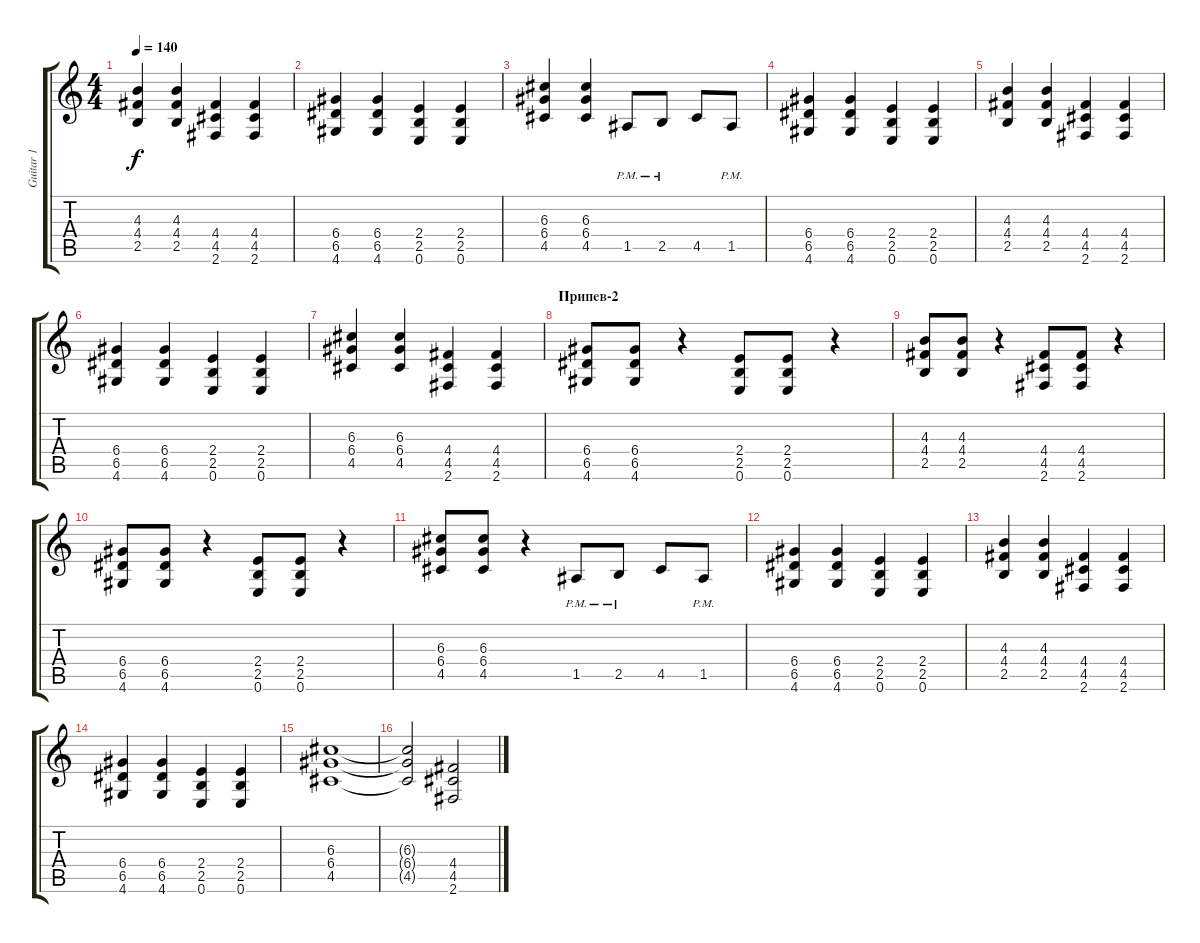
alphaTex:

\track ("Guitar 1" "Guitar 1") {instrument electricguitarmuted}
\staff {score tabs}
\tuning (E4 B3 G3 D3 A2 E2) {hide}
\ts (4 4)
\tempo 140
\clef g2
\ks c
(4.3 4.4 2.5).4{dy f} (4.3 4.4 2.5).4 (4.4 4.5 2.6).4 (4.4 4.5 2.6).4 |
(6.4 6.5 4.6).4 (6.4 6.5 4.6).4 (2.4 2.5 0.6).4 (2.4 2.5 0.6).4 |
(6.3 6.4 4.5).4 (6.3 6.4 4.5).4 1.5{pm}.8 2.5{pm}.8 4.5.8 1.5{pm}.8 |
(6.4 6.5 4.6).4 (6.4 6.5 4.6).4 (2.4 2.5 0.6).4 (2.4 2.5 0.6).4 |
(4.3 4.4 2.5).4 (4.3 4.4 2.5).4 (4.4 4.5 2.6).4 (4.4 4.5 2.6).4 |
(6.4 6.5 4.6).4 (6.4 6.5 4.6).4 (2.4 2.5 0.6).4 (2.4 2.5 0.6).4 |
(6.3 6.4 4.5).4 (6.3 6.4 4.5).4 (4.4 4.5 2.6).4 (4.4 4.5 2.6).4 |
\section ("" "Припев-2")
(6.4 6.5 4.6).8 (6.4 6.5 4.6).8 r.4 (2.4 2.5 0.6).8 (2.4 2.5 0.6).8 r.4 |
(4.3 4.4 2.5).8 (4.3 4.4 2.5).8 r.4 (4.4 4.5 2.6).8 (4.4 4.5 2.6).8 r.4 |
(6.4 6.5 4.6).8 (6.4 6.5 4.6).8 r.4 (2.4 2.5 0.6).8 (2.4 2.5 0.6).8 r.4 |
(6.3 6.4 4.5).8 (6.3 6.4 4.5).8 r.4 1.5{pm}.8 2.5{pm}.8 4.5.8 1.5{pm}.8 |
(6.4 6.5 4.6).4 (6.4 6.5 4.6).4 (2.4 2.5 0.6).4 (2.4 2.5 0.6).4 |
(4.3 4.4 2.5).4 (4.3 4.4 2.5).4 (4.4 4.5 2.6).4 (4.4 4.5 2.6).4 |
(6.4 6.5 4.6).4 (6.4 6.5 4.6).4 (2.4 2.5 0.6).4 (2.4 2.5 0.6).4 |
(6.3 6.4 4.5).1 |
(6.3{t} 6.4{t} 4.5{t}).2 (4.4 4.5 2.6).2
